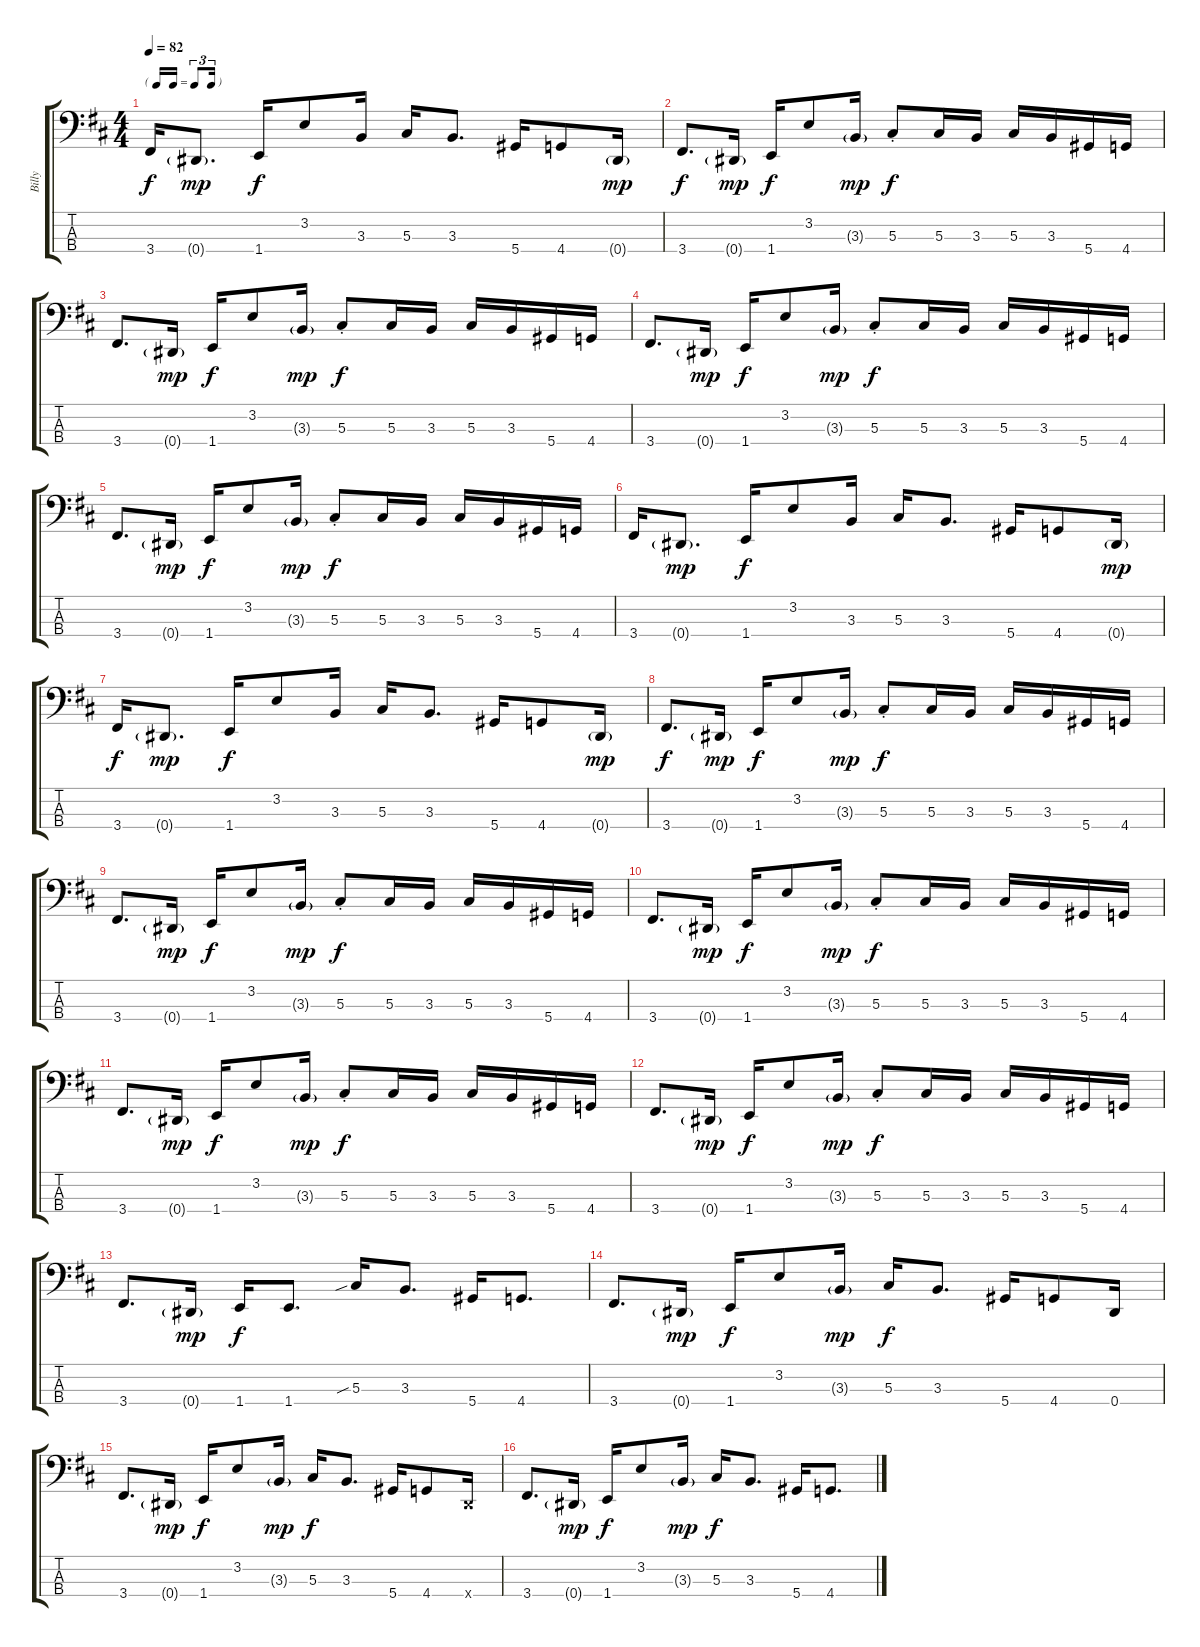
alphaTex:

\track ("Billy" "Billy") {instrument electricbassfinger}
\staff {score tabs}
\tuning (Gb2 Db2 Ab1 Eb1) {hide}
\ts (4 4)
\tf triplet16th
\tempo 82
\clef f4
\ks d
3.4.16{dy f} 0.4{g}.8{d dy mp} 1.4.16{dy f} 3.2.8 3.3.16 5.3.16 3.3.8{d} 5.4.16 4.4.8 0.4{g}.16{dy mp} |
3.4.8{d dy f} 0.4{g}.16{dy mp} 1.4.16{dy f} 3.2.8 3.3{g}.16{dy mp} 5.3{st}.8{dy f} 5.3.16 3.3.16 5.3.16 3.3.16 5.4.16 4.4.16 |
3.4.8{d} 0.4{g}.16{dy mp} 1.4.16{dy f} 3.2.8 3.3{g}.16{dy mp} 5.3{st}.8{dy f} 5.3.16 3.3.16 5.3.16 3.3.16 5.4.16 4.4.16 |
3.4.8{d} 0.4{g}.16{dy mp} 1.4.16{dy f} 3.2.8 3.3{g}.16{dy mp} 5.3{st}.8{dy f} 5.3.16 3.3.16 5.3.16 3.3.16 5.4.16 4.4.16 |
3.4.8{d} 0.4{g}.16{dy mp} 1.4.16{dy f} 3.2.8 3.3{g}.16{dy mp} 5.3{st}.8{dy f} 5.3.16 3.3.16 5.3.16 3.3.16 5.4.16 4.4.16 |
3.4.16 0.4{g}.8{d dy mp} 1.4.16{dy f} 3.2.8 3.3.16 5.3.16 3.3.8{d} 5.4.16 4.4.8 0.4{g}.16{dy mp} |
3.4.16{dy f} 0.4{g}.8{d dy mp} 1.4.16{dy f} 3.2.8 3.3.16 5.3.16 3.3.8{d} 5.4.16 4.4.8 0.4{g}.16{dy mp} |
3.4.8{d dy f} 0.4{g}.16{dy mp} 1.4.16{dy f} 3.2.8 3.3{g}.16{dy mp} 5.3{st}.8{dy f} 5.3.16 3.3.16 5.3.16 3.3.16 5.4.16 4.4.16 |
3.4.8{d} 0.4{g}.16{dy mp} 1.4.16{dy f} 3.2.8 3.3{g}.16{dy mp} 5.3{st}.8{dy f} 5.3.16 3.3.16 5.3.16 3.3.16 5.4.16 4.4.16 |
3.4.8{d} 0.4{g}.16{dy mp} 1.4.16{dy f} 3.2.8 3.3{g}.16{dy mp} 5.3{st}.8{dy f} 5.3.16 3.3.16 5.3.16 3.3.16 5.4.16 4.4.16 |
3.4.8{d} 0.4{g}.16{dy mp} 1.4.16{dy f} 3.2.8 3.3{g}.16{dy mp} 5.3{st}.8{dy f} 5.3.16 3.3.16 5.3.16 3.3.16 5.4.16 4.4.16 |
3.4.8{d} 0.4{g}.16{dy mp} 1.4.16{dy f} 3.2.8 3.3{g}.16{dy mp} 5.3{st}.8{dy f} 5.3.16 3.3.16 5.3.16 3.3.16 5.4.16 4.4.16 |
3.4.8{d} 0.4{g}.16{dy mp} 1.4.16{dy f} 1.4.8{d} 5.3{sib}.16 3.3.8{d} 5.4.16 4.4.8{d} |
3.4.8{d} 0.4{g}.16{dy mp} 1.4.16{dy f} 3.2.8 3.3{g}.16{dy mp} 5.3.16{dy f} 3.3.8{d} 5.4.16 4.4.8 0.4.16 |
3.4.8{d} 0.4{g}.16{dy mp} 1.4.16{dy f} 3.2.8 3.3{g}.16{dy mp} 5.3.16{dy f} 3.3.8{d} 5.4.16 4.4.8 0.4{x}.16 |
3.4.8{d} 0.4{g}.16{dy mp} 1.4.16{dy f} 3.2.8 3.3{g}.16{dy mp} 5.3.16{dy f} 3.3.8{d} 5.4.16 4.4.8{d}
